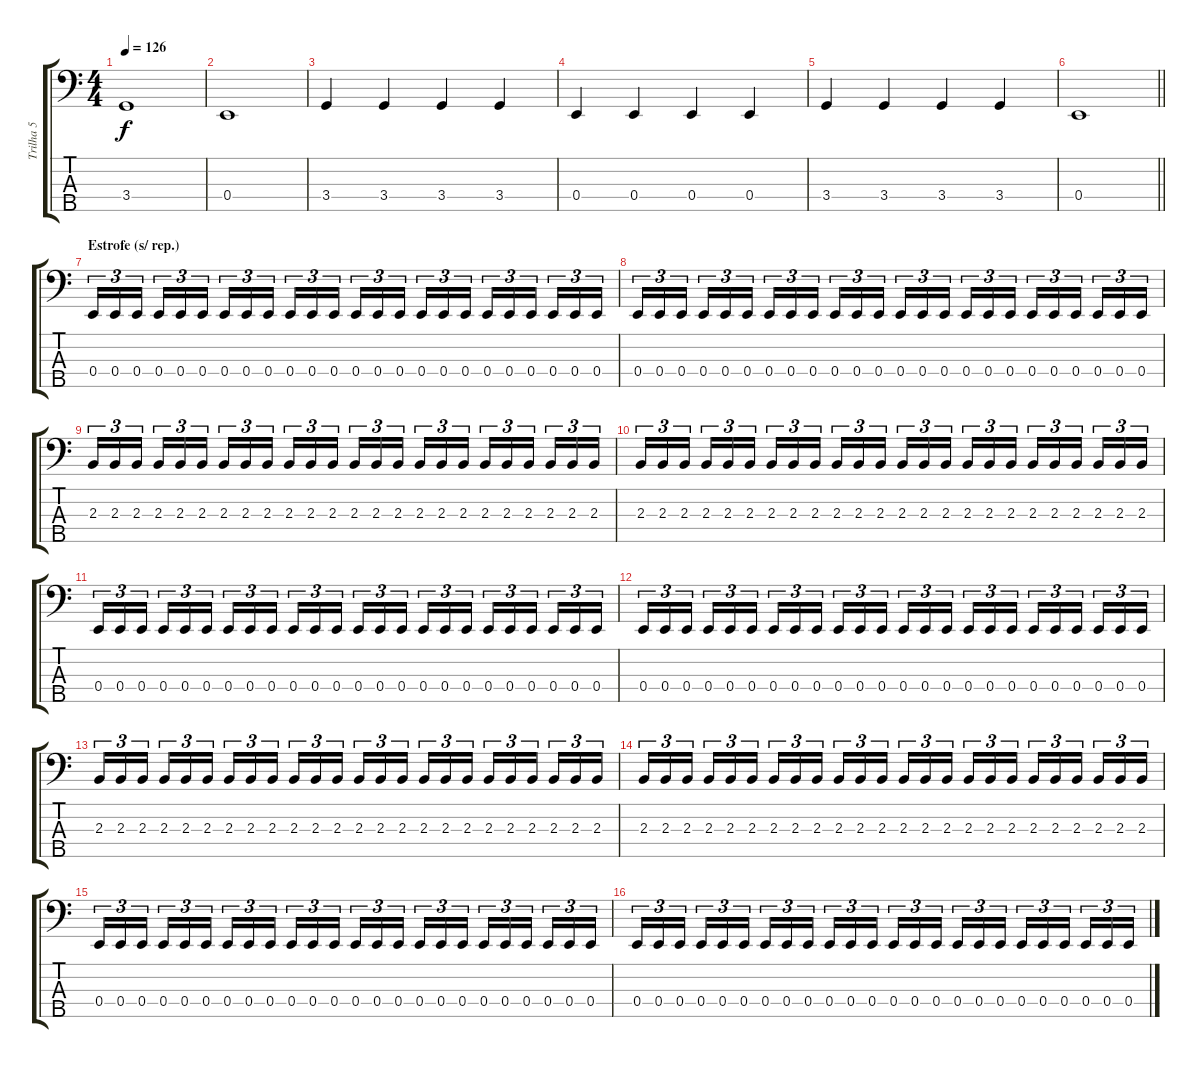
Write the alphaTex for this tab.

\track ("Trilha 5" "Trilha 5") {instrument electricbassfinger}
\staff {score tabs}
\tuning (G2 D2 A1 E1 B0) {hide}
\ts (4 4)
\tempo 126
\clef f4
\ks c
3.4.1{dy f} |
0.4.1 |
3.4.4 3.4.4 3.4.4 3.4.4 |
0.4.4 0.4.4 0.4.4 0.4.4 |
3.4.4 3.4.4 3.4.4 3.4.4 |
\barLineRight lightlight
0.4.1 |
\section ("" "Estrofe (s/ rep.)")
0.4.16{tu (3 2)} 0.4.16{tu (3 2)} 0.4.16{tu (3 2) beam splitsecondary} 0.4.16{tu (3 2)} 0.4.16{tu (3 2)} 0.4.16{tu (3 2)} 0.4.16{tu (3 2)} 0.4.16{tu (3 2)} 0.4.16{tu (3 2) beam splitsecondary} 0.4.16{tu (3 2)} 0.4.16{tu (3 2)} 0.4.16{tu (3 2)} 0.4.16{tu (3 2)} 0.4.16{tu (3 2)} 0.4.16{tu (3 2) beam splitsecondary} 0.4.16{tu (3 2)} 0.4.16{tu (3 2)} 0.4.16{tu (3 2)} 0.4.16{tu (3 2)} 0.4.16{tu (3 2)} 0.4.16{tu (3 2) beam splitsecondary} 0.4.16{tu (3 2)} 0.4.16{tu (3 2)} 0.4.16{tu (3 2)} |
0.4.16{tu (3 2)} 0.4.16{tu (3 2)} 0.4.16{tu (3 2) beam splitsecondary} 0.4.16{tu (3 2)} 0.4.16{tu (3 2)} 0.4.16{tu (3 2)} 0.4.16{tu (3 2)} 0.4.16{tu (3 2)} 0.4.16{tu (3 2) beam splitsecondary} 0.4.16{tu (3 2)} 0.4.16{tu (3 2)} 0.4.16{tu (3 2)} 0.4.16{tu (3 2)} 0.4.16{tu (3 2)} 0.4.16{tu (3 2) beam splitsecondary} 0.4.16{tu (3 2)} 0.4.16{tu (3 2)} 0.4.16{tu (3 2)} 0.4.16{tu (3 2)} 0.4.16{tu (3 2)} 0.4.16{tu (3 2) beam splitsecondary} 0.4.16{tu (3 2)} 0.4.16{tu (3 2)} 0.4.16{tu (3 2)} |
2.3.16{tu (3 2)} 2.3.16{tu (3 2)} 2.3.16{tu (3 2) beam splitsecondary} 2.3.16{tu (3 2)} 2.3.16{tu (3 2)} 2.3.16{tu (3 2)} 2.3.16{tu (3 2)} 2.3.16{tu (3 2)} 2.3.16{tu (3 2) beam splitsecondary} 2.3.16{tu (3 2)} 2.3.16{tu (3 2)} 2.3.16{tu (3 2)} 2.3.16{tu (3 2)} 2.3.16{tu (3 2)} 2.3.16{tu (3 2) beam splitsecondary} 2.3.16{tu (3 2)} 2.3.16{tu (3 2)} 2.3.16{tu (3 2)} 2.3.16{tu (3 2)} 2.3.16{tu (3 2)} 2.3.16{tu (3 2) beam splitsecondary} 2.3.16{tu (3 2)} 2.3.16{tu (3 2)} 2.3.16{tu (3 2)} |
2.3.16{tu (3 2)} 2.3.16{tu (3 2)} 2.3.16{tu (3 2) beam splitsecondary} 2.3.16{tu (3 2)} 2.3.16{tu (3 2)} 2.3.16{tu (3 2)} 2.3.16{tu (3 2)} 2.3.16{tu (3 2)} 2.3.16{tu (3 2) beam splitsecondary} 2.3.16{tu (3 2)} 2.3.16{tu (3 2)} 2.3.16{tu (3 2)} 2.3.16{tu (3 2)} 2.3.16{tu (3 2)} 2.3.16{tu (3 2) beam splitsecondary} 2.3.16{tu (3 2)} 2.3.16{tu (3 2)} 2.3.16{tu (3 2)} 2.3.16{tu (3 2)} 2.3.16{tu (3 2)} 2.3.16{tu (3 2) beam splitsecondary} 2.3.16{tu (3 2)} 2.3.16{tu (3 2)} 2.3.16{tu (3 2)} |
0.4.16{tu (3 2)} 0.4.16{tu (3 2)} 0.4.16{tu (3 2) beam splitsecondary} 0.4.16{tu (3 2)} 0.4.16{tu (3 2)} 0.4.16{tu (3 2)} 0.4.16{tu (3 2)} 0.4.16{tu (3 2)} 0.4.16{tu (3 2) beam splitsecondary} 0.4.16{tu (3 2)} 0.4.16{tu (3 2)} 0.4.16{tu (3 2)} 0.4.16{tu (3 2)} 0.4.16{tu (3 2)} 0.4.16{tu (3 2) beam splitsecondary} 0.4.16{tu (3 2)} 0.4.16{tu (3 2)} 0.4.16{tu (3 2)} 0.4.16{tu (3 2)} 0.4.16{tu (3 2)} 0.4.16{tu (3 2) beam splitsecondary} 0.4.16{tu (3 2)} 0.4.16{tu (3 2)} 0.4.16{tu (3 2)} |
0.4.16{tu (3 2)} 0.4.16{tu (3 2)} 0.4.16{tu (3 2) beam splitsecondary} 0.4.16{tu (3 2)} 0.4.16{tu (3 2)} 0.4.16{tu (3 2)} 0.4.16{tu (3 2)} 0.4.16{tu (3 2)} 0.4.16{tu (3 2) beam splitsecondary} 0.4.16{tu (3 2)} 0.4.16{tu (3 2)} 0.4.16{tu (3 2)} 0.4.16{tu (3 2)} 0.4.16{tu (3 2)} 0.4.16{tu (3 2) beam splitsecondary} 0.4.16{tu (3 2)} 0.4.16{tu (3 2)} 0.4.16{tu (3 2)} 0.4.16{tu (3 2)} 0.4.16{tu (3 2)} 0.4.16{tu (3 2) beam splitsecondary} 0.4.16{tu (3 2)} 0.4.16{tu (3 2)} 0.4.16{tu (3 2)} |
2.3.16{tu (3 2)} 2.3.16{tu (3 2)} 2.3.16{tu (3 2) beam splitsecondary} 2.3.16{tu (3 2)} 2.3.16{tu (3 2)} 2.3.16{tu (3 2)} 2.3.16{tu (3 2)} 2.3.16{tu (3 2)} 2.3.16{tu (3 2) beam splitsecondary} 2.3.16{tu (3 2)} 2.3.16{tu (3 2)} 2.3.16{tu (3 2)} 2.3.16{tu (3 2)} 2.3.16{tu (3 2)} 2.3.16{tu (3 2) beam splitsecondary} 2.3.16{tu (3 2)} 2.3.16{tu (3 2)} 2.3.16{tu (3 2)} 2.3.16{tu (3 2)} 2.3.16{tu (3 2)} 2.3.16{tu (3 2) beam splitsecondary} 2.3.16{tu (3 2)} 2.3.16{tu (3 2)} 2.3.16{tu (3 2)} |
2.3.16{tu (3 2)} 2.3.16{tu (3 2)} 2.3.16{tu (3 2) beam splitsecondary} 2.3.16{tu (3 2)} 2.3.16{tu (3 2)} 2.3.16{tu (3 2)} 2.3.16{tu (3 2)} 2.3.16{tu (3 2)} 2.3.16{tu (3 2) beam splitsecondary} 2.3.16{tu (3 2)} 2.3.16{tu (3 2)} 2.3.16{tu (3 2)} 2.3.16{tu (3 2)} 2.3.16{tu (3 2)} 2.3.16{tu (3 2) beam splitsecondary} 2.3.16{tu (3 2)} 2.3.16{tu (3 2)} 2.3.16{tu (3 2)} 2.3.16{tu (3 2)} 2.3.16{tu (3 2)} 2.3.16{tu (3 2) beam splitsecondary} 2.3.16{tu (3 2)} 2.3.16{tu (3 2)} 2.3.16{tu (3 2)} |
0.4.16{tu (3 2)} 0.4.16{tu (3 2)} 0.4.16{tu (3 2) beam splitsecondary} 0.4.16{tu (3 2)} 0.4.16{tu (3 2)} 0.4.16{tu (3 2)} 0.4.16{tu (3 2)} 0.4.16{tu (3 2)} 0.4.16{tu (3 2) beam splitsecondary} 0.4.16{tu (3 2)} 0.4.16{tu (3 2)} 0.4.16{tu (3 2)} 0.4.16{tu (3 2)} 0.4.16{tu (3 2)} 0.4.16{tu (3 2) beam splitsecondary} 0.4.16{tu (3 2)} 0.4.16{tu (3 2)} 0.4.16{tu (3 2)} 0.4.16{tu (3 2)} 0.4.16{tu (3 2)} 0.4.16{tu (3 2) beam splitsecondary} 0.4.16{tu (3 2)} 0.4.16{tu (3 2)} 0.4.16{tu (3 2)} |
0.4.16{tu (3 2)} 0.4.16{tu (3 2)} 0.4.16{tu (3 2) beam splitsecondary} 0.4.16{tu (3 2)} 0.4.16{tu (3 2)} 0.4.16{tu (3 2)} 0.4.16{tu (3 2)} 0.4.16{tu (3 2)} 0.4.16{tu (3 2) beam splitsecondary} 0.4.16{tu (3 2)} 0.4.16{tu (3 2)} 0.4.16{tu (3 2)} 0.4.16{tu (3 2)} 0.4.16{tu (3 2)} 0.4.16{tu (3 2) beam splitsecondary} 0.4.16{tu (3 2)} 0.4.16{tu (3 2)} 0.4.16{tu (3 2)} 0.4.16{tu (3 2)} 0.4.16{tu (3 2)} 0.4.16{tu (3 2) beam splitsecondary} 0.4.16{tu (3 2)} 0.4.16{tu (3 2)} 0.4.16{tu (3 2)}
